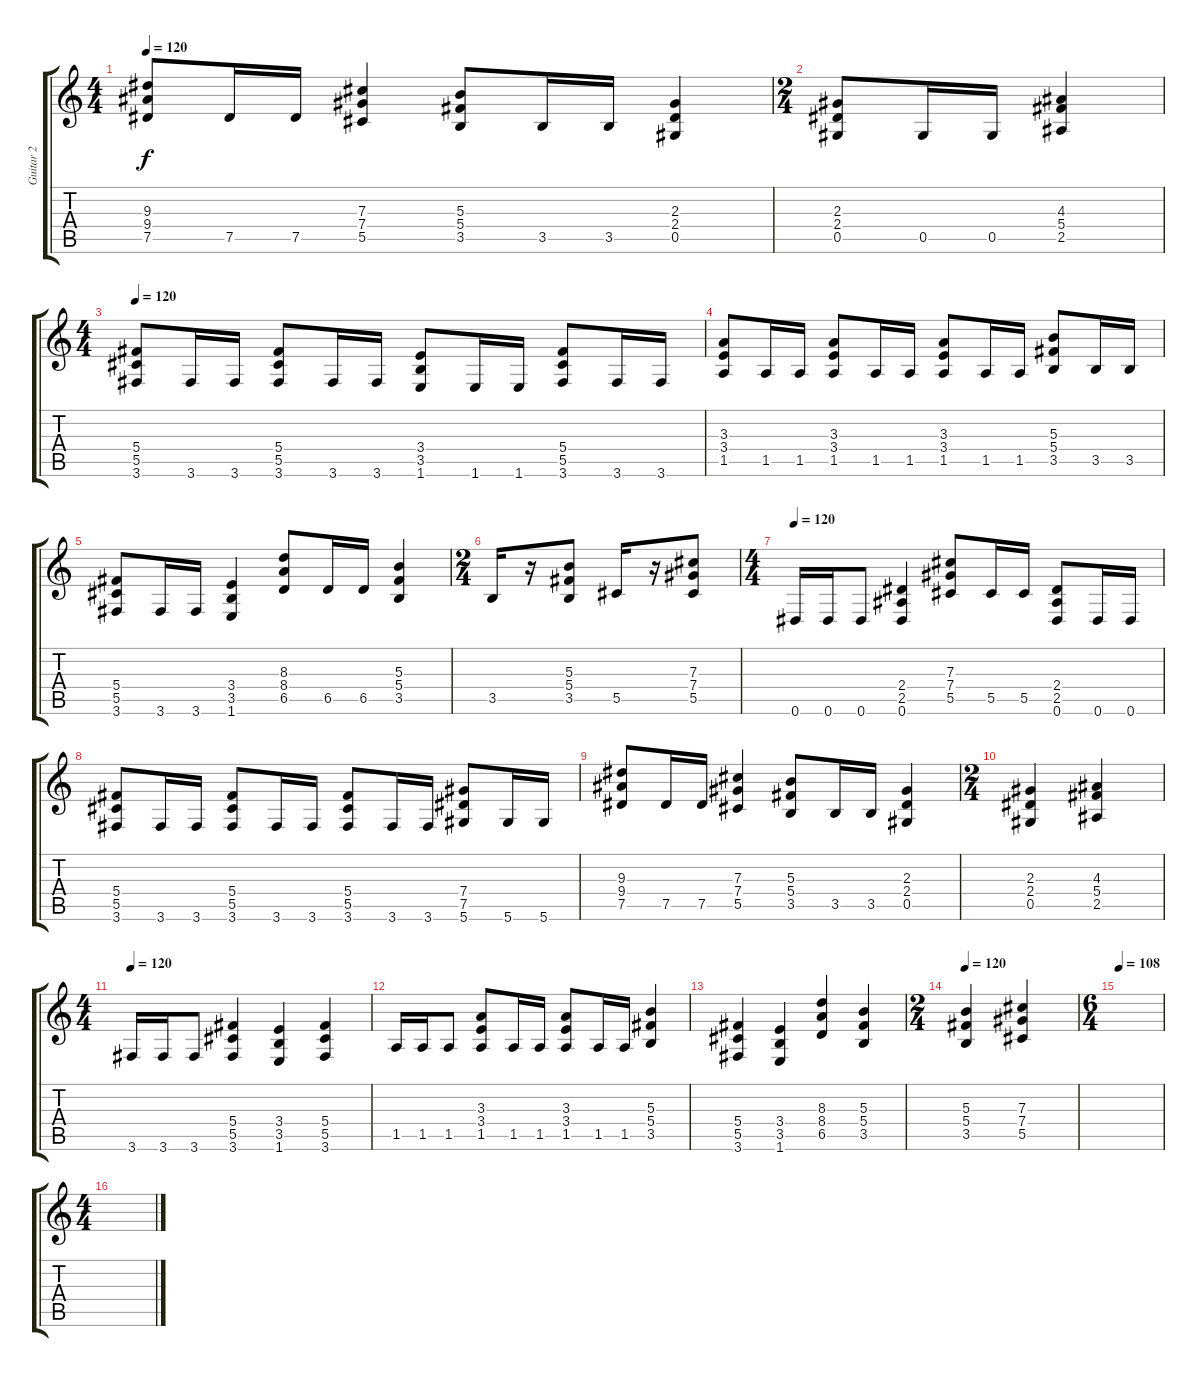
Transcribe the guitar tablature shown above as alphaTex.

\track ("Guitar 2" "Guitar 2") {instrument distortionguitar}
\staff {score tabs}
\tuning (Eb4 Bb3 Gb3 Db3 Ab2 Eb2) {hide}
\ts (4 4)
\tempo 120
\clef g2
\ks c
(9.3 9.4 7.5).8{dy f} 7.5.16 7.5.16 (7.3 7.4 5.5).4 (5.3 5.4 3.5).8 3.5.16 3.5.16 (2.3 2.4 0.5).4 |
\ts (2 4)
(2.3 2.4 0.5).8 0.5.16 0.5.16 (4.3 5.4 2.5).4 |
\ts (4 4)
\tempo 120
(5.4 5.5 3.6).8 3.6.16 3.6.16 (5.4 5.5 3.6).8 3.6.16 3.6.16 (3.4 3.5 1.6).8 1.6.16 1.6.16 (5.4 5.5 3.6).8 3.6.16 3.6.16 |
(3.3 3.4 1.5).8 1.5.16 1.5.16 (3.3 3.4 1.5).8 1.5.16 1.5.16 (3.3 3.4 1.5).8 1.5.16 1.5.16 (5.3 5.4 3.5).8 3.5.16 3.5.16 |
(5.4 5.5 3.6).8 3.6.16 3.6.16 (3.4 3.5 1.6).4 (8.3 8.4 6.5).8 6.5.16 6.5.16 (5.3 5.4 3.5).4 |
\ts (2 4)
3.5.16 r.16 (5.3 5.4 3.5).8 5.5.16 r.16 (7.3 7.4 5.5).8 |
\ts (4 4)
\tempo 120
0.6.16 0.6.16 0.6.8 (2.4 2.5 0.6).4 (7.3 7.4 5.5).8 5.5.16 5.5.16 (2.4 2.5 0.6).8 0.6.16 0.6.16 |
(5.4 5.5 3.6).8 3.6.16 3.6.16 (5.4 5.5 3.6).8 3.6.16 3.6.16 (5.4 5.5 3.6).8 3.6.16 3.6.16 (7.4 7.5 5.6).8 5.6.16 5.6.16 |
(9.3 9.4 7.5).8 7.5.16 7.5.16 (7.3 7.4 5.5).4 (5.3 5.4 3.5).8 3.5.16 3.5.16 (2.3 2.4 0.5).4 |
\ts (2 4)
(2.3 2.4 0.5).4 (4.3 5.4 2.5).4 |
\ts (4 4)
\tempo 120
3.6.16 3.6.16 3.6.8 (5.4 5.5 3.6).4 (3.4 3.5 1.6).4 (5.4 5.5 3.6).4 |
1.5.16 1.5.16 1.5.8 (3.3 3.4 1.5).8 1.5.16 1.5.16 (3.3 3.4 1.5).8 1.5.16 1.5.16 (5.3 5.4 3.5).4 |
(5.4 5.5 3.6).4 (3.4 3.5 1.6).4 (8.3 8.4 6.5).4 (5.3 5.4 3.5).4 |
\ts (2 4)
\tempo 120
(5.3 5.4 3.5).4 (7.3 7.4 5.5).4 |
\ts (6 4)
\tempo 108
|
\ts (4 4)
